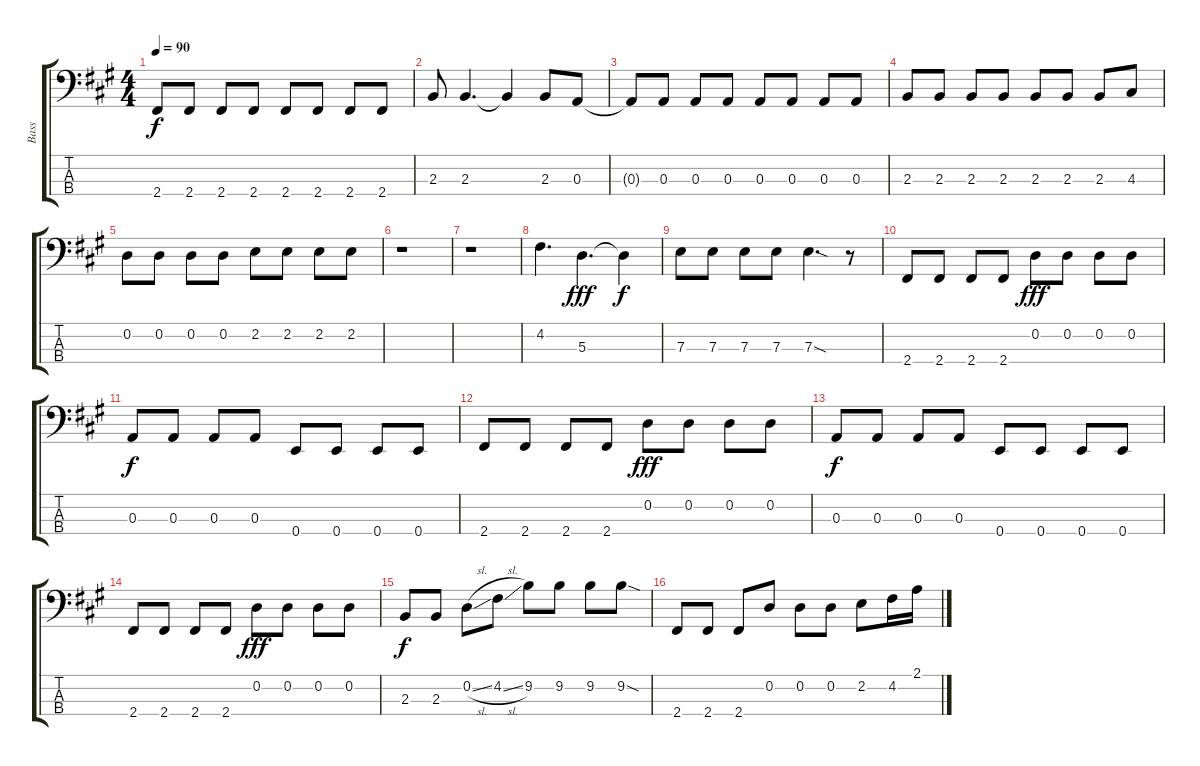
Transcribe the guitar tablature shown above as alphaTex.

\track ("Bass" "Bass") {instrument electricbassfinger}
\staff {score tabs}
\tuning (G2 D2 A1 E1) {hide}
\ts (4 4)
\tempo 90
\clef f4
\ks a
2.4{t}.8{dy f} 2.4.8 2.4.8 2.4.8 2.4.8 2.4.8 2.4.8 2.4.8 |
2.3.8 2.3.4{d} 2.3{t}.4 2.3.8 0.3.8 |
0.3{t}.8 0.3.8 0.3.8 0.3.8 0.3.8 0.3.8 0.3.8 0.3.8 |
2.3.8 2.3.8 2.3.8 2.3.8 2.3.8 2.3.8 2.3.8 4.3.8 |
0.2.8 0.2.8 0.2.8 0.2.8 2.2.8 2.2.8 2.2.8 2.2.8 |
r.1 |
r.1 |
4.2.4{d} 5.3.4{d dy fff} 5.3{t}.4{dy f} |
7.3.8{volume 16} 7.3.8 7.3.8 7.3.8 7.3{sod}.4{d} r.8 |
2.4.8{volume 14} 2.4.8 2.4.8 2.4.8 0.2.8{dy fff} 0.2.8 0.2.8 0.2.8 |
0.3.8{dy f} 0.3.8 0.3.8 0.3.8 0.4.8 0.4.8 0.4.8 0.4.8 |
2.4.8 2.4.8 2.4.8 2.4.8 0.2.8{dy fff} 0.2.8 0.2.8 0.2.8 |
0.3.8{dy f} 0.3.8 0.3.8 0.3.8 0.4.8 0.4.8 0.4.8 0.4.8 |
2.4.8 2.4.8 2.4.8 2.4.8 0.2.8{dy fff} 0.2.8 0.2.8 0.2.8 |
2.3.8{dy f} 2.3.8 0.2{sl}.8 4.2{sl}.8 9.2.8 9.2.8 9.2.8 9.2{sod}.8 |
2.4.8 2.4.8 2.4.8 0.2.8 0.2.8 0.2.8 2.2.8 4.2.16 2.1.16
